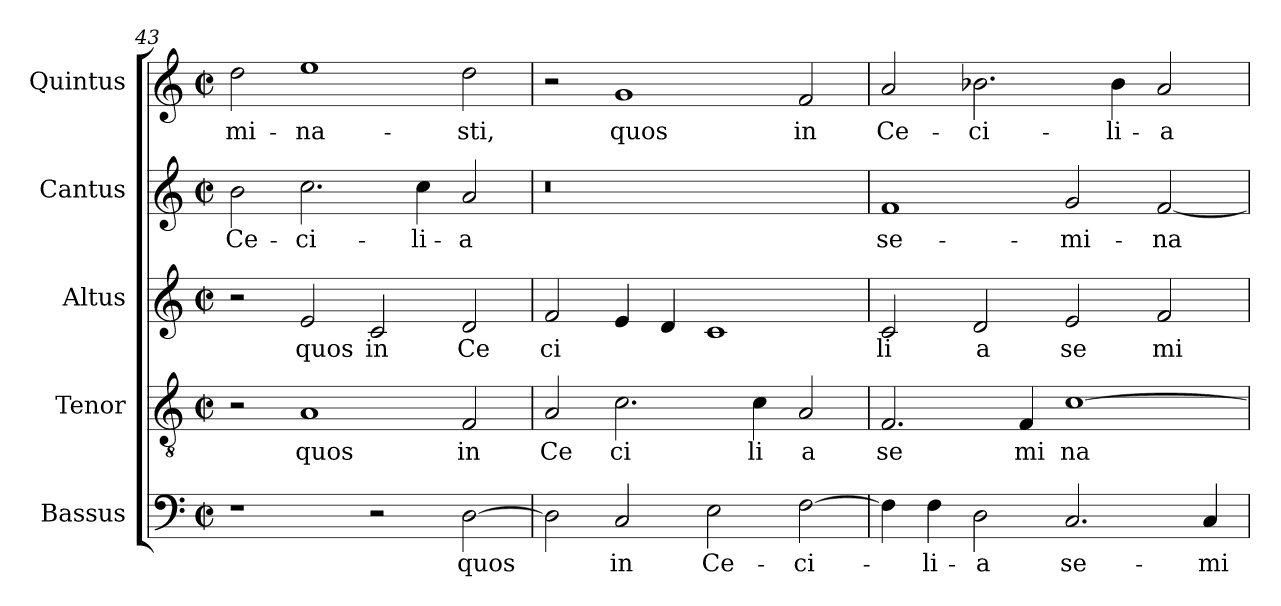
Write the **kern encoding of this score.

**kern	**text	**kern	**text	**kern	**text	**kern	**text	**kern	**text
*part5	*part5	*part4	*part4	*part3	*part3	*part2	*part2	*part1	*part1
*staff5	*staff5	*staff4	*staff4	*staff3	*staff3	*staff2	*staff2	*staff1	*staff1
*I"Bassus	*	*I"Tenor	*	*I"Altus	*	*I"Cantus	*	*I"Quintus	*
!!LO:LB:g=z
*clefF4	*	*clefGv2	*	*clefG2	*	*clefG2	*	*clefG2	*
*M2/2	*	*M2/2	*	*M2/2	*	*M2/2	*	*M2/2	*
*met(c|)	*	*met(c|)	*	*met(c|)	*	*met(c|)	*	*met(c|)	*
=43	=43	=43	=43	=43	=43	=43	=43	=43	=43
!	!	!	!	!	!	!	!LO:LY:b:cj	!	!LO:LY:b:cj
1r	.	2r	.	2r	.	2b\	Ce-	2dd\	-mi-
!	!	!	!LO:LY:b:cj	!	!LO:LY:b:cj	!	!LO:LY:b:cj	!	!LO:LY:b:cj
.	.	1A	quos	2e/	quos	2.cc\	-ci-	1ee	-na-
!	!	!	!	!	!LO:LY:b:cj	!	!	!	!
2r	.	.	.	2c/	in	.	.	.	.
!	!	!	!	!	!	!	!LO:LY:b:cj	!	!
.	.	.	.	.	.	4cc\	-li-	.	.
!	!LO:LY:b	!	!LO:LY:b:cj	!	!LO:LY:b:cj	!	!LO:LY:b:cj	!	!LO:LY:b:cj
[>2D\	quos	2F/	in	2d/	Ce	2a/	-a	2dd\	-sti,
=44	=44	=44	=44	=44	=44	=44	=44	=44	=44
!	!	!	!LO:LY:b:cj	!	!LO:LY:b:cj	!	!	!	!
2D\]	.	2A/	Ce	2f/	ci	0r	.	2r	.
!	!LO:LY:b:cj	!	!LO:LY:b:cj	!	!	!	!	!	!LO:LY:b:cj
2C/	in	2.c\	ci	4e/	.	.	.	1g	quos
.	.	.	.	4d/	.	.	.	.	.
!	!LO:LY:b:cj	!	!	!	!	!	!	!	!
2E\	Ce-	.	.	1c	.	.	.	.	.
!	!	!	!LO:LY:b:cj	!	!	!	!	!	!
.	.	4c\	li	.	.	.	.	.	.
!	!LO:LY:b:cj	!	!LO:LY:b:cj	!	!	!	!	!	!LO:LY:b:cj
[>2F\	-ci-	2A/	a	.	.	.	.	2f/	in
=45	=45	=45	=45	=45	=45	=45	=45	=45	=45
!	!	!	!LO:LY:b:cj	!	!LO:LY:b:cj	!	!LO:LY:b:cj	!	!LO:LY:b:cj
4F\]	.	2.F/	se	2c/	li	1f	se-	2a/	Ce-
!	!LO:LY:b:cj	!	!	!	!	!	!	!	!
4F\	-li-	.	.	.	.	.	.	.	.
!	!LO:LY:b:cj	!	!	!	!LO:LY:b:cj	!	!	!	!LO:LY:b:cj
2D\	-a	.	.	2d/	a	.	.	2.b-X\	-ci-
!	!	!	!LO:LY:b:cj	!	!	!	!	!	!
.	.	4F/	mi	.	.	.	.	.	.
!	!LO:LY:b:cj	!	!LO:LY:b:cj	!	!LO:LY:b:cj	!	!LO:LY:b:cj	!	!
2.C/	se-	[>1c	na	2e/	se	2g/	-mi-	.	.
!	!	!	!	!	!	!	!	!	!LO:LY:b:cj
.	.	.	.	.	.	.	.	4b-\	-li-
!	!	!	!	!	!LO:LY:b:cj	!	!LO:LY:b:cj	!	!LO:LY:b:cj
.	.	.	.	2f/	mi	[<2f/	-na-	2a/	-a
!	!LO:LY:b:cj	!	!	!	!	!	!	!	!
4C/	-mi-	.	.	.	.	.	.	.	.
=	=	=	=	=	=	=	=	=	=
*-	*-	*-	*-	*-	*-	*-	*-	*-	*-
